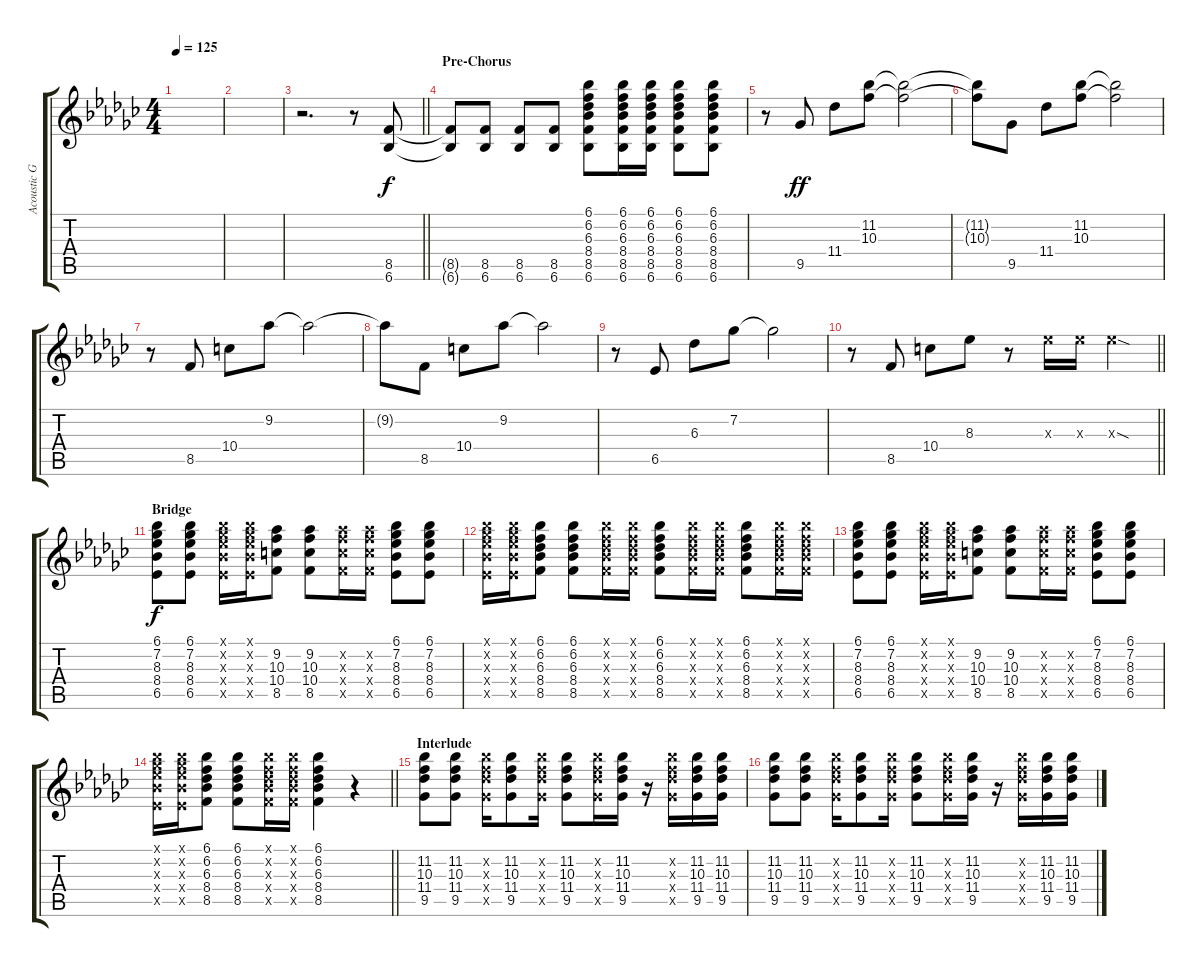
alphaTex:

\track ("Acoustic Guitar" "Acoustic G") {instrument acousticguitarsteel}
\staff {score tabs}
\tuning (E4 B3 G3 D3 A2 E2) {hide}
\ts (4 4)
\tempo 125
\clef g2
\ks gb
|
|
\barLineRight lightlight
r.2{d} r.8 (8.5 6.6).8 |
\section ("" "Pre-Chorus")
(8.5{t} 6.6{t}).8 (8.5 6.6).8 (8.5 6.6).8 (8.5 6.6).8 (6.1 6.2 6.3 8.4 8.5 6.6).8 (6.1 6.2 6.3 8.4 8.5 6.6).16 (6.1 6.2 6.3 8.4 8.5 6.6).16 (6.1 6.2 6.3 8.4 8.5 6.6).8 (6.1 6.2 6.3 8.4 8.5 6.6).8 |
r.8 9.5.8{dy ff} 11.4.8 (11.2 10.3).8 (11.2{t} 10.3{t}).2 |
(11.2{t} 10.3{t}).8 9.5.8 11.4.8 (11.2 10.3).8 (11.2{t} 10.3{t}).2 |
r.8 8.5.8 10.4.8 9.2.8 9.2{t}.2 |
9.2{t}.8 8.5.8 10.4.8 9.2.8 9.2{t}.2 |
r.8 6.5.8 6.3.8 7.2.8 7.2{t}.2 |
\barLineRight lightlight
r.8 8.5.8 10.4.8 8.3.8 r.8 8.3{x}.16 8.3{x}.16 8.3{sod x}.4 |
\section ("" "Bridge")
(6.1 7.2 8.3 8.4 6.5).8{dy f} (6.1 7.2 8.3 8.4 6.5).8 (6.1{x} 7.2{x} 8.3{x} 8.4{x} 6.5{x}).16 (6.1{x} 7.2{x} 8.3{x} 8.4{x} 6.5{x}).16 (9.2 10.3 10.4 8.5).8 (9.2 10.3 10.4 8.5).8 (9.2{x} 10.3{x} 10.4{x} 8.5{x}).16 (9.2{x} 10.3{x} 10.4{x} 8.5{x}).16 (6.1 7.2 8.3 8.4 6.5).8 (6.1 7.2 8.3 8.4 6.5).8 |
(6.1{x} 7.2{x} 8.3{x} 8.4{x} 6.5{x}).16 (6.1{x} 7.2{x} 8.3{x} 8.4{x} 6.5{x}).16 (6.1 6.2 6.3 8.4 8.5).8 (6.1 6.2 6.3 8.4 8.5).8 (6.1{x} 6.2{x} 6.3{x} 8.4{x} 8.5{x}).16 (6.1{x} 6.2{x} 6.3{x} 8.4{x} 8.5{x}).16 (6.1 6.2 6.3 8.4 8.5).8 (6.1{x} 6.2{x} 6.3{x} 8.4{x} 8.5{x}).16 (6.1{x} 6.2{x} 6.3{x} 8.4{x} 8.5{x}).16 (6.1 6.2 6.3 8.4 8.5).8 (6.1{x} 6.2{x} 6.3{x} 8.4{x} 8.5{x}).16 (6.1{x} 6.2{x} 6.3{x} 8.4{x} 8.5{x}).16 |
(6.1 7.2 8.3 8.4 6.5).8 (6.1 7.2 8.3 8.4 6.5).8 (6.1{x} 7.2{x} 8.3{x} 8.4{x} 6.5{x}).16 (6.1{x} 7.2{x} 8.3{x} 8.4{x} 6.5{x}).16 (9.2 10.3 10.4 8.5).8 (9.2 10.3 10.4 8.5).8 (9.2{x} 10.3{x} 10.4{x} 8.5{x}).16 (9.2{x} 10.3{x} 10.4{x} 8.5{x}).16 (6.1 7.2 8.3 8.4 6.5).8 (6.1 7.2 8.3 8.4 6.5).8 |
\barLineRight lightlight
(6.1{x} 7.2{x} 8.3{x} 8.4{x} 6.5{x}).16 (6.1{x} 7.2{x} 8.3{x} 8.4{x} 6.5{x}).16 (6.1 6.2 6.3 8.4 8.5).8 (6.1 6.2 6.3 8.4 8.5).8 (6.1{x} 6.2{x} 6.3{x} 8.4{x} 8.5{x}).16 (6.1{x} 6.2{x} 6.3{x} 8.4{x} 8.5{x}).16 (6.1 6.2 6.3 8.4 8.5).4 r.4 |
\section ("" "Interlude")
(11.2 10.3 11.4 9.5).8 (11.2 10.3 11.4 9.5).8 (11.2{x} 10.3{x} 11.4{x} 9.5{x}).16 (11.2 10.3 11.4 9.5).8 (11.2{x} 10.3{x} 11.4{x} 9.5{x}).16 (11.2 10.3 11.4 9.5).8 (11.2{x} 10.3{x} 11.4{x} 9.5{x}).16 (11.2 10.3 11.4 9.5).16 r.16 (11.2{x} 10.3{x} 11.4{x} 9.5{x}).16 (11.2 10.3 11.4 9.5).16 (11.2 10.3 11.4 9.5).16 |
(11.2 10.3 11.4 9.5).8 (11.2 10.3 11.4 9.5).8 (11.2{x} 10.3{x} 11.4{x} 9.5{x}).16 (11.2 10.3 11.4 9.5).8 (11.2{x} 10.3{x} 11.4{x} 9.5{x}).16 (11.2 10.3 11.4 9.5).8 (11.2{x} 10.3{x} 11.4{x} 9.5{x}).16 (11.2 10.3 11.4 9.5).16 r.16 (11.2{x} 10.3{x} 11.4{x} 9.5{x}).16 (11.2 10.3 11.4 9.5).16 (11.2 10.3 11.4 9.5).16
